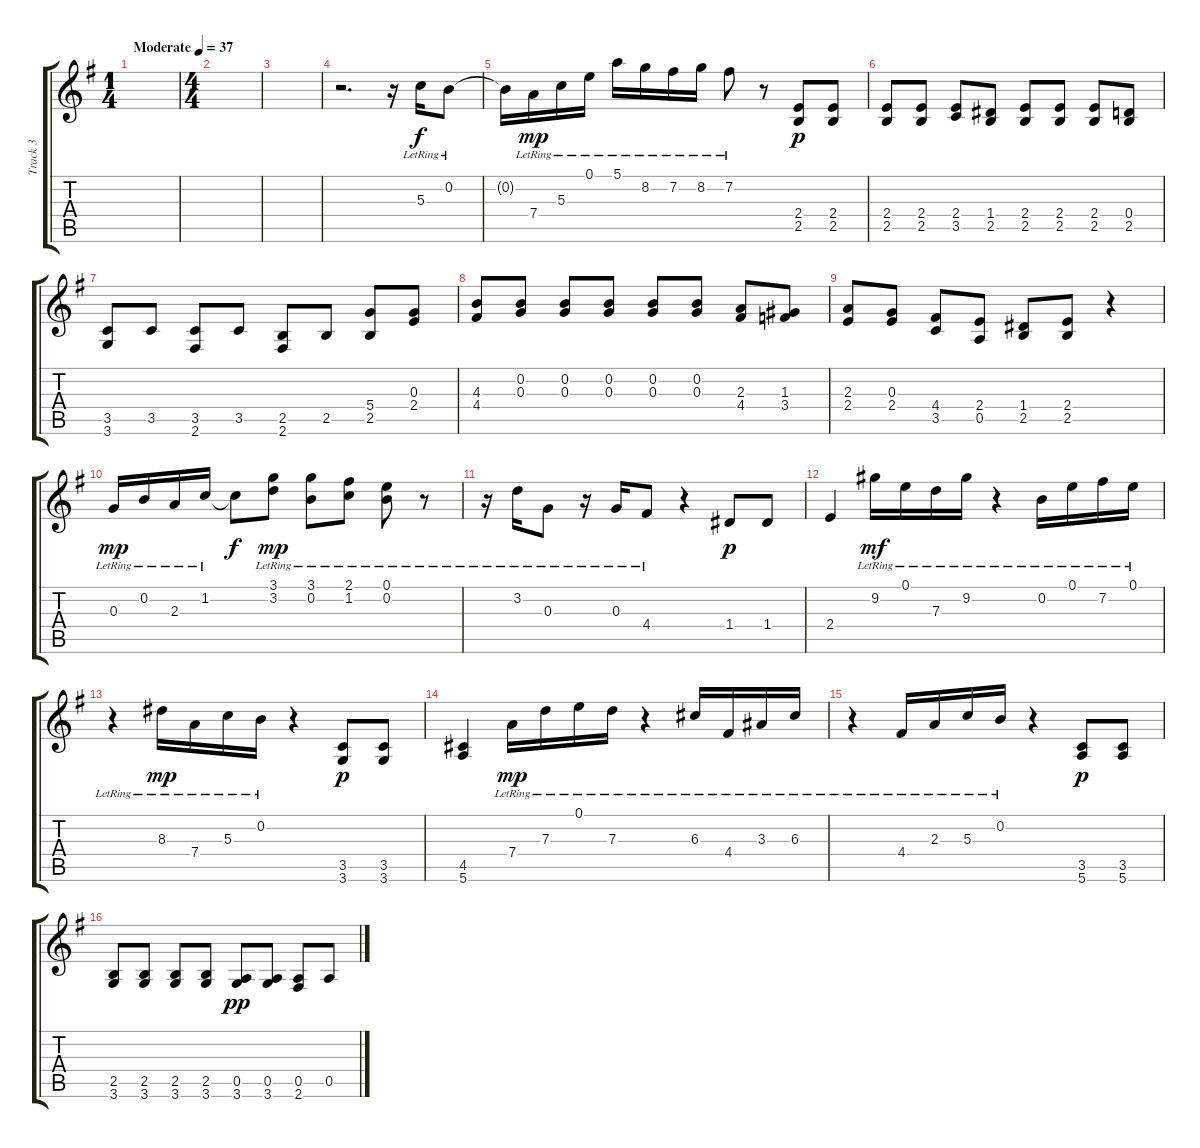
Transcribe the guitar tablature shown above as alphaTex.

\track ("Track 3" "Track 3") {instrument acousticguitarnylon}
\staff {score tabs}
\tuning (E4 B3 G3 D3 A2 E2) {hide}
\ts (1 4)
\tempo (37 "Moderate")
\clef g2
\ks eminor
|
\ts (4 4)
|
|
r.2{d} r.16 5.3{lr}.16 0.2{lr}.8 |
0.2{t}.16{dy f} 7.4{lr}.16{dy mp} 5.3{lr}.16 0.1{lr}.16 5.1{lr}.16 8.2{lr}.16 7.2{lr}.16 8.2{lr}.16 7.2{lr}.8 r.8 (2.4 2.5).8{dy p} (2.4 2.5).8 |
(2.4 2.5).8 (2.4 2.5).8 (2.4 3.5).8 (1.4 2.5).8 (2.4 2.5).8 (2.4 2.5).8 (2.4 2.5).8 (0.4 2.5).8 |
(3.5 3.6).8 3.5.8 (3.5 2.6).8 3.5.8 (2.5 2.6).8 2.5.8 (5.4 2.5).8 (0.3 2.4).8 |
(4.3 4.4).8 (0.2 0.3).8 (0.2 0.3).8 (0.2 0.3).8 (0.2 0.3).8 (0.2 0.3).8 (2.3 4.4).8 (1.3 3.4).8 |
(2.3 2.4).8 (0.3 2.4).8 (4.4 3.5).8 (2.4 0.5).8 (1.4 2.5).8 (2.4 2.5).8 r.4 |
0.3{lr}.16{dy mp} 0.2{lr}.16 2.3{lr}.16 1.2{lr}.16 1.2{t}.8{dy f} (3.1{lr} 3.2{lr}).8{dy mp} (3.1{lr} 0.2{lr}).8 (2.1{lr} 1.2{lr}).8 (0.1{lr} 0.2{lr}).8 r.8 |
r.16 3.2{lr}.16 0.3{lr}.8 r.16 0.3{lr}.16 4.4{lr}.8 r.4 1.4.8{dy p} 1.4.8 |
2.4.4 9.2{lr}.16{dy mf} 0.1{lr}.16 7.3{lr}.16 9.2{lr}.16 r.4 0.2{lr}.16 0.1{lr}.16 7.2{lr}.16 0.1{lr}.16 |
r.4 8.3{lr}.16{dy mp} 7.4{lr}.16 5.3{lr}.16 0.2{lr}.16 r.4 (3.5 3.6).8{dy p} (3.5 3.6).8 |
(4.5 5.6).4 7.4{lr}.16{dy mp} 7.3{lr}.16 0.1{lr}.16 7.3{lr}.16 r.4 6.3{lr}.16 4.4{lr}.16 3.3{lr}.16 6.3{lr}.16 |
r.4 4.4{lr}.16 2.3{lr}.16 5.3{lr}.16 0.2{lr}.16 r.4 (3.5 5.6).8{dy p} (3.5 5.6).8 |
(2.5 3.6).8 (2.5 3.6).8 (2.5 3.6).8 (2.5 3.6).8 (0.5 3.6).8{dy pp} (0.5 3.6).8 (0.5 2.6).8 0.5.8
